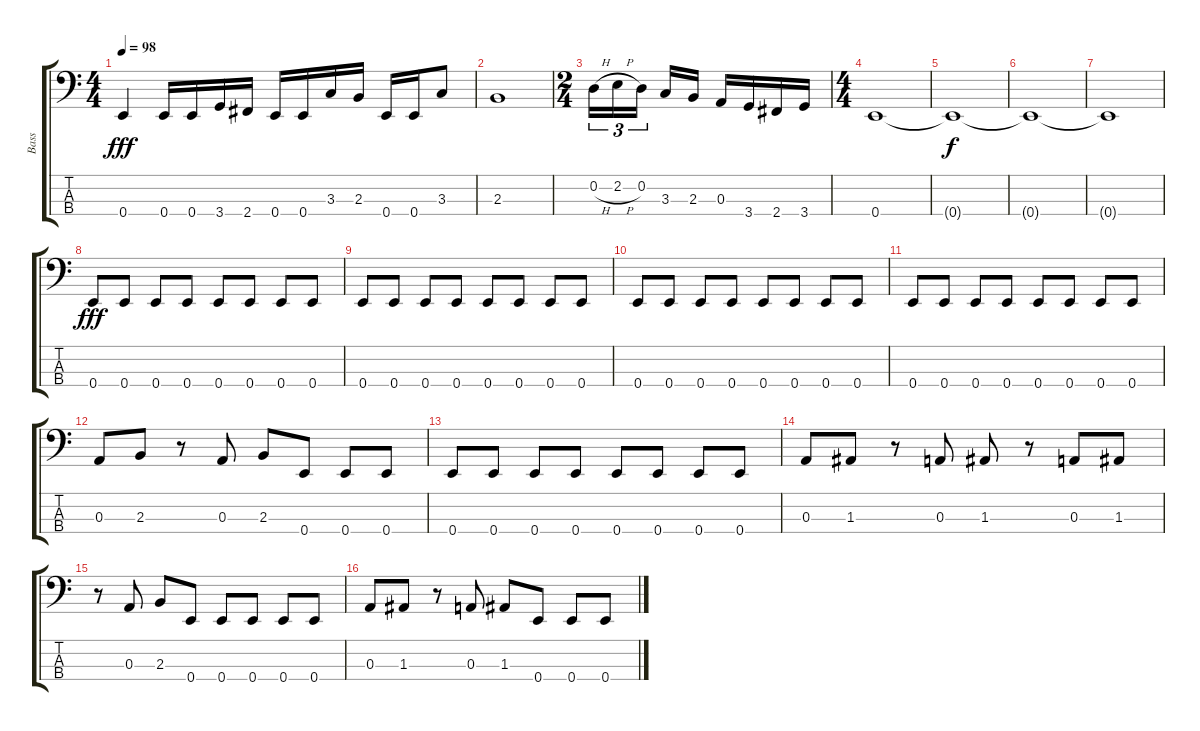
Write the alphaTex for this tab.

\track ("Bass" "Bass") {instrument electricbassfinger}
\staff {score tabs}
\tuning (G2 D2 A1 E1) {hide}
\ts (4 4)
\tempo 98
\clef f4
\ks c
0.4.4{dy fff} 0.4.16 0.4.16 3.4.16 2.4.16 0.4.16 0.4.16 3.3.16 2.3.16 0.4.16 0.4.16 3.3.8 |
2.3.1 |
\ts (2 4)
0.2{h}.16{tu (3 2)} 2.2{h}.16{tu (3 2)} 0.2.16{tu (3 2) beam splitsecondary} 3.3.16 2.3.16 0.3.16 3.4.16 2.4.16 3.4.16 |
\ts (4 4)
0.4.1 |
0.4{t}.1{dy f} |
0.4{t}.1 |
0.4{t}.1 |
0.4.8{dy fff} 0.4.8 0.4.8 0.4.8 0.4.8 0.4.8 0.4.8 0.4.8 |
0.4.8 0.4.8 0.4.8 0.4.8 0.4.8 0.4.8 0.4.8 0.4.8 |
0.4.8 0.4.8 0.4.8 0.4.8 0.4.8 0.4.8 0.4.8 0.4.8 |
0.4.8 0.4.8 0.4.8 0.4.8 0.4.8 0.4.8 0.4.8 0.4.8 |
0.3.8 2.3.8 r.8 0.3.8 2.3.8 0.4.8 0.4.8 0.4.8 |
0.4.8 0.4.8 0.4.8 0.4.8 0.4.8 0.4.8 0.4.8 0.4.8 |
0.3.8 1.3.8 r.8 0.3.8 1.3.8 r.8 0.3.8 1.3.8 |
r.8 0.3.8 2.3.8 0.4.8 0.4.8 0.4.8 0.4.8 0.4.8 |
0.3.8 1.3.8 r.8 0.3.8 1.3.8 0.4.8 0.4.8 0.4.8
